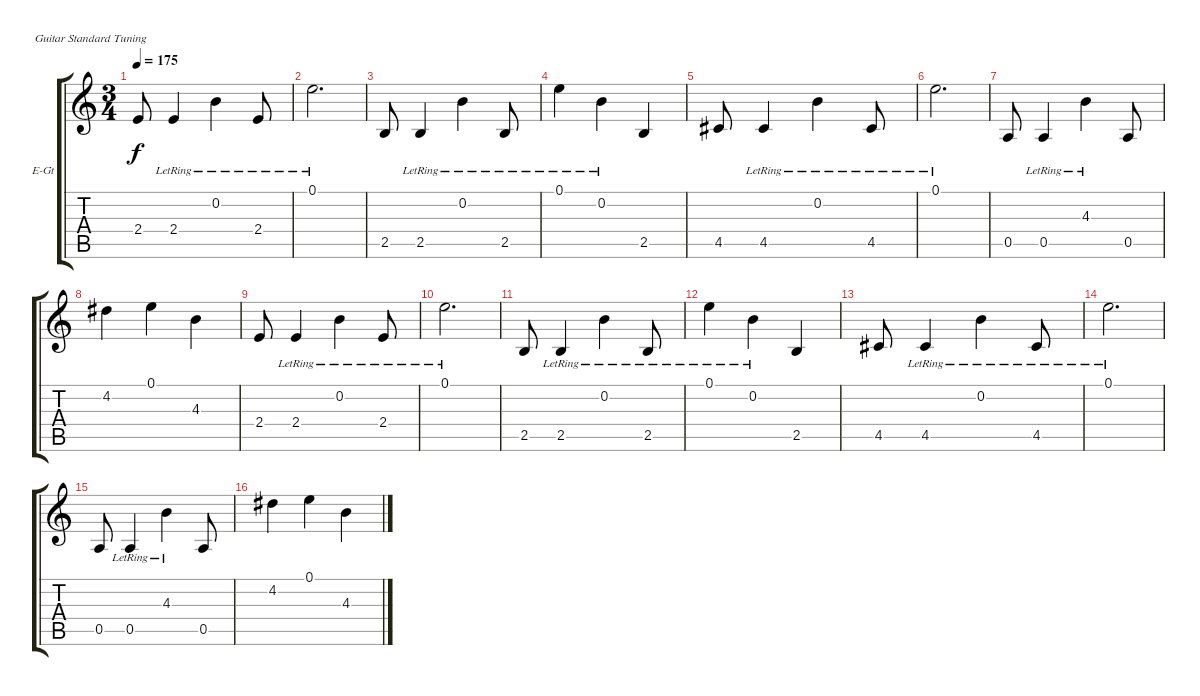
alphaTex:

\bracketExtendMode groupsimilarinstruments
\firstSystemTrackNameOrientation horizontal
\otherSystemsTrackNameOrientation horizontal
\track ("Lead Guitar" "E-Gt") {instrument overdrivenguitar}
\staff {score tabs}
\tuning (E4 B3 G3 D3 A2 E2)
\ts (3 4)
\tempo 175
\clef g2
\ks c
2.4.8{dy f} 2.4{lr}.4 0.2{lr}.4 2.4{lr}.8 |
0.1{lr}.2{d} |
2.5.8 2.5{lr}.4 0.2{lr}.4 2.5{lr}.8 |
0.1{lr}.4 0.2{lr}.4 2.5.4 |
4.5.8 4.5{lr}.4 0.2{lr}.4 4.5{lr}.8 |
0.1{lr}.2{d} |
0.5.8 0.5{lr}.4 4.3{lr}.4 0.5.8 |
4.2.4 0.1.4 4.3.4 |
2.4.8 2.4{lr}.4 0.2{lr}.4 2.4{lr}.8 |
0.1{lr}.2{d} |
2.5.8 2.5{lr}.4 0.2{lr}.4 2.5{lr}.8 |
0.1{lr}.4 0.2{lr}.4 2.5.4 |
4.5.8 4.5{lr}.4 0.2{lr}.4 4.5{lr}.8 |
0.1{lr}.2{d} |
0.5.8 0.5{lr}.4 4.3{lr}.4 0.5.8 |
4.2.4 0.1.4 4.3.4
